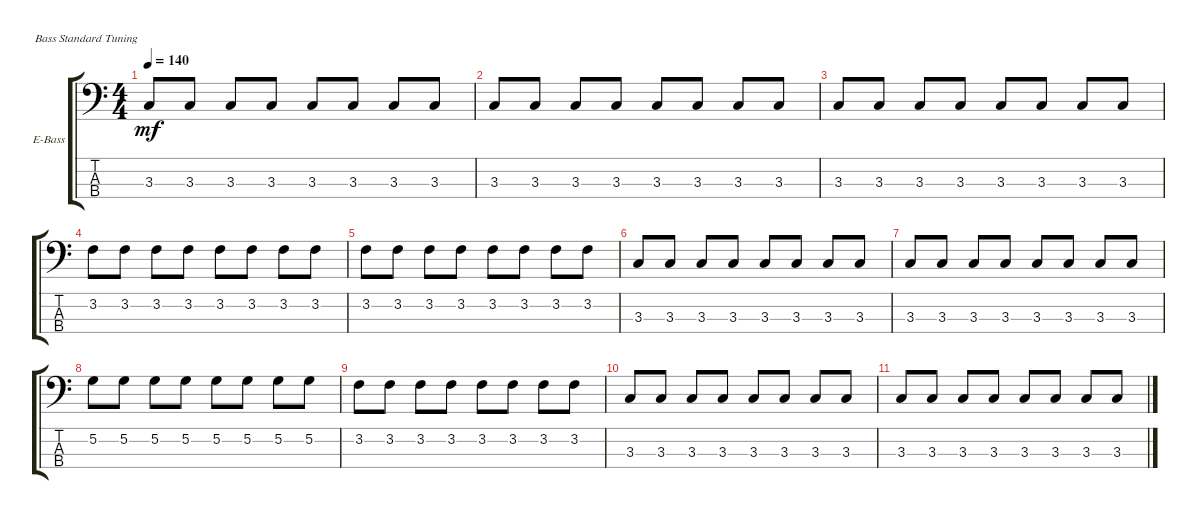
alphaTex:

\defaultSystemsLayout 4
\bracketExtendMode groupsimilarinstruments
\firstSystemTrackNameOrientation horizontal
\otherSystemsTrackNameOrientation horizontal
\track ("Electric Bass" "E-Bass") {instrument electricbassfinger}
\staff {score tabs}
\tuning (G2 D2 A1 E1)
\ts (4 4)
\tempo 140
\clef f4
\ks c
3.3.8{dy mf} 3.3.8 3.3.8 3.3.8 3.3.8 3.3.8 3.3.8 3.3.8 |
3.3.8 3.3.8 3.3.8 3.3.8 3.3.8 3.3.8 3.3.8 3.3.8 |
3.3.8 3.3.8 3.3.8 3.3.8 3.3.8 3.3.8 3.3.8 3.3.8 |
3.2.8 3.2.8 3.2.8 3.2.8 3.2.8 3.2.8 3.2.8 3.2.8 |
3.2.8 3.2.8 3.2.8 3.2.8 3.2.8 3.2.8 3.2.8 3.2.8 |
3.3.8 3.3.8 3.3.8 3.3.8 3.3.8 3.3.8 3.3.8 3.3.8 |
3.3.8 3.3.8 3.3.8 3.3.8 3.3.8 3.3.8 3.3.8 3.3.8 |
5.2.8 5.2.8 5.2.8 5.2.8 5.2.8 5.2.8 5.2.8 5.2.8 |
3.2.8 3.2.8 3.2.8 3.2.8 3.2.8 3.2.8 3.2.8 3.2.8 |
3.3.8 3.3.8 3.3.8 3.3.8 3.3.8 3.3.8 3.3.8 3.3.8 |
3.3.8 3.3.8 3.3.8 3.3.8 3.3.8 3.3.8 3.3.8 3.3.8
